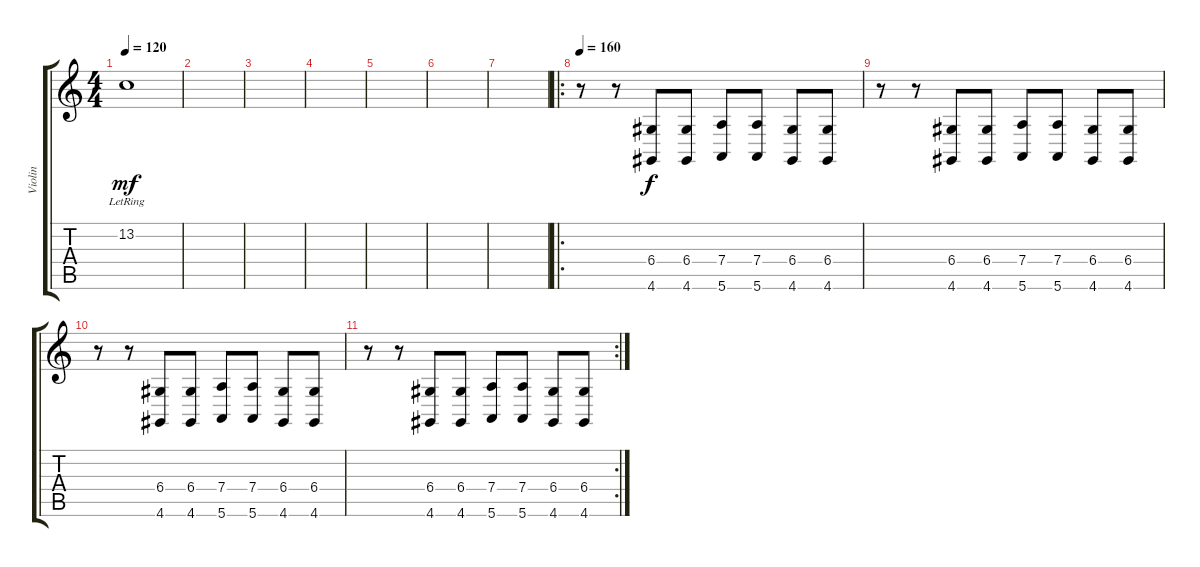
\track ("Violin" "Violin") {instrument violin}
\staff {score tabs}
\tuning (E4 B3 G3 D3 A2 E2) {hide}
\ts (4 4)
\tempo 120
\clef g2
\ks c
13.2{lr}.1{dy mf} |
|
|
|
|
|
|
\ro
\tempo 160
r.8 r.8 (6.4 4.6).8{dy f} (6.4 4.6).8 (7.4 5.6).8 (7.4 5.6).8 (6.4 4.6).8 (6.4 4.6).8 |
r.8 r.8 (6.4 4.6).8 (6.4 4.6).8 (7.4 5.6).8 (7.4 5.6).8 (6.4 4.6).8 (6.4 4.6).8 |
r.8 r.8 (6.4 4.6).8 (6.4 4.6).8 (7.4 5.6).8 (7.4 5.6).8 (6.4 4.6).8 (6.4 4.6).8 |
\rc 2
r.8 r.8 (6.4 4.6).8 (6.4 4.6).8 (7.4 5.6).8 (7.4 5.6).8 (6.4 4.6).8 (6.4 4.6).8
